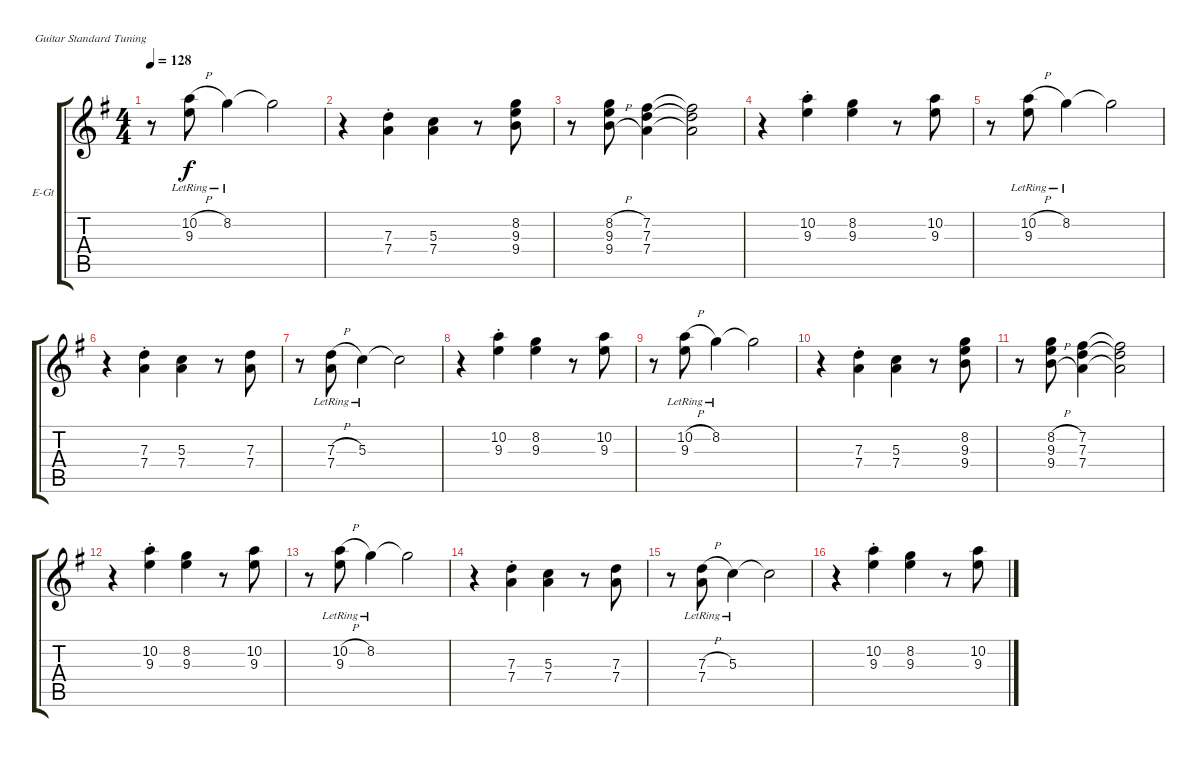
\bracketExtendMode groupsimilarinstruments
\firstSystemTrackNameOrientation horizontal
\otherSystemsTrackNameOrientation horizontal
\track ("You" "E-Gt") {mute multiBarRest instrument distortionguitar}
\staff {score tabs}
\tuning (E4 B3 G3 D3 A2 E2)
\ts (4 4)
\tempo 128
\clef g2
\ks eminor
r.8{dy f} (10.2{h lr} 9.3{lr}).8 8.2{lr}.4 8.2{t}.2 |
r.4 (7.3{st} 7.4{st}).4 (5.3 7.4).4 r.8 (8.2 9.3 9.4).8 |
r.8 (8.2{h} 9.3{h} 9.4{h}).8 (7.2 7.3 7.4).4 (7.3{t} 7.2{t} 7.4{t}).2 |
r.4 (10.2{st} 9.3{st}).4 (8.2 9.3).4 r.8 (10.2 9.3).8 |
r.8 (10.2{h lr} 9.3{lr}).8 8.2{lr}.4 8.2{t}.2 |
r.4 (7.3{st} 7.4{st}).4 (5.3 7.4).4 r.8 (7.3 7.4).8 |
r.8 (7.3{h lr} 7.4{lr}).8 5.3{lr}.4 5.3{t}.2 |
r.4 (10.2{st} 9.3{st}).4 (8.2 9.3).4 r.8 (10.2 9.3).8 |
r.8 (10.2{h lr} 9.3{lr}).8 8.2{lr}.4 8.2{t}.2 |
r.4 (7.3{st} 7.4{st}).4 (5.3 7.4).4 r.8 (8.2 9.3 9.4).8 |
r.8 (8.2{h} 9.3{h} 9.4{h}).8 (7.2 7.3 7.4).4 (7.3{t} 7.2{t} 7.4{t}).2 |
r.4 (10.2{st} 9.3{st}).4 (8.2 9.3).4 r.8 (10.2 9.3).8 |
r.8 (10.2{h lr} 9.3{lr}).8 8.2{lr}.4 8.2{t}.2 |
r.4 (7.3{st} 7.4{st}).4 (5.3 7.4).4 r.8 (7.3 7.4).8 |
r.8 (7.3{h lr} 7.4{lr}).8 5.3{lr}.4 5.3{t}.2 |
r.4 (10.2{st} 9.3{st}).4 (8.2 9.3).4 r.8 (10.2 9.3).8
